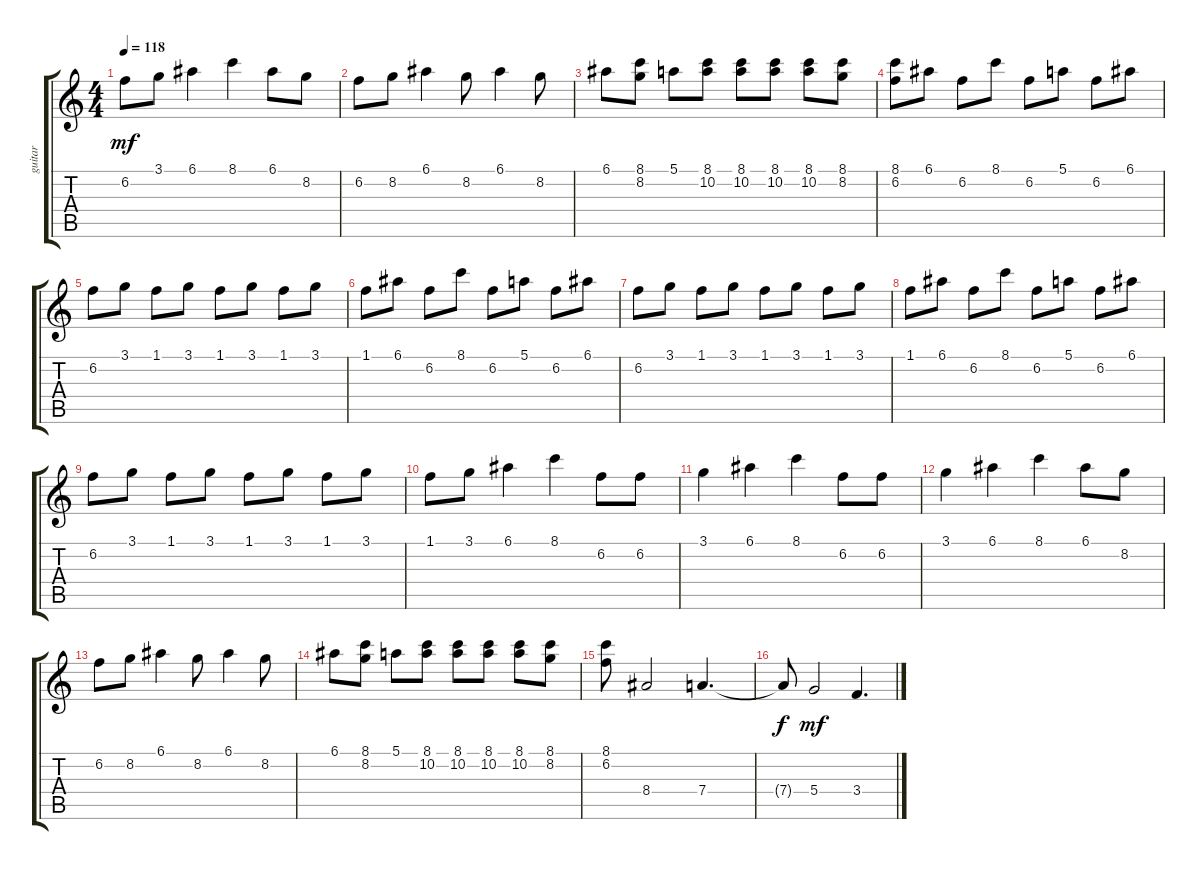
\track ("guitar" "guitar") {instrument electricguitarjazz}
\staff {score tabs}
\tuning (E4 B3 G3 D3 A2 E2) {hide}
\ts (4 4)
\tempo 118
\clef g2
\ks c
6.2.8{dy mf} 3.1.8 6.1.4 8.1.4 6.1.8 8.2.8 |
6.2.8 8.2.8 6.1.4 8.2.8 6.1.4 8.2.8 |
6.1.8 (8.1 8.2).8 5.1.8 (8.1 10.2).8 (8.1 10.2).8 (8.1 10.2).8 (8.1 10.2).8 (8.1 8.2).8 |
(8.1 6.2).8 6.1.8 6.2.8 8.1.8 6.2.8 5.1.8 6.2.8 6.1.8 |
6.2.8 3.1.8 1.1.8 3.1.8 1.1.8 3.1.8 1.1.8 3.1.8 |
1.1.8 6.1.8 6.2.8 8.1.8 6.2.8 5.1.8 6.2.8 6.1.8 |
6.2.8 3.1.8 1.1.8 3.1.8 1.1.8 3.1.8 1.1.8 3.1.8 |
1.1.8 6.1.8 6.2.8 8.1.8 6.2.8 5.1.8 6.2.8 6.1.8 |
6.2.8 3.1.8 1.1.8 3.1.8 1.1.8 3.1.8 1.1.8 3.1.8 |
1.1.8 3.1.8 6.1.4 8.1.4 6.2.8 6.2.8 |
3.1.4 6.1.4 8.1.4 6.2.8 6.2.8 |
3.1.4 6.1.4 8.1.4 6.1.8 8.2.8 |
6.2.8 8.2.8 6.1.4 8.2.8 6.1.4 8.2.8 |
6.1.8 (8.1 8.2).8 5.1.8 (8.1 10.2).8 (8.1 10.2).8 (8.1 10.2).8 (8.1 10.2).8 (8.1 8.2).8 |
(8.1 6.2).8 8.4.2 7.4.4{d} |
7.4{t}.8{dy f} 5.4.2{dy mf} 3.4.4{d}
